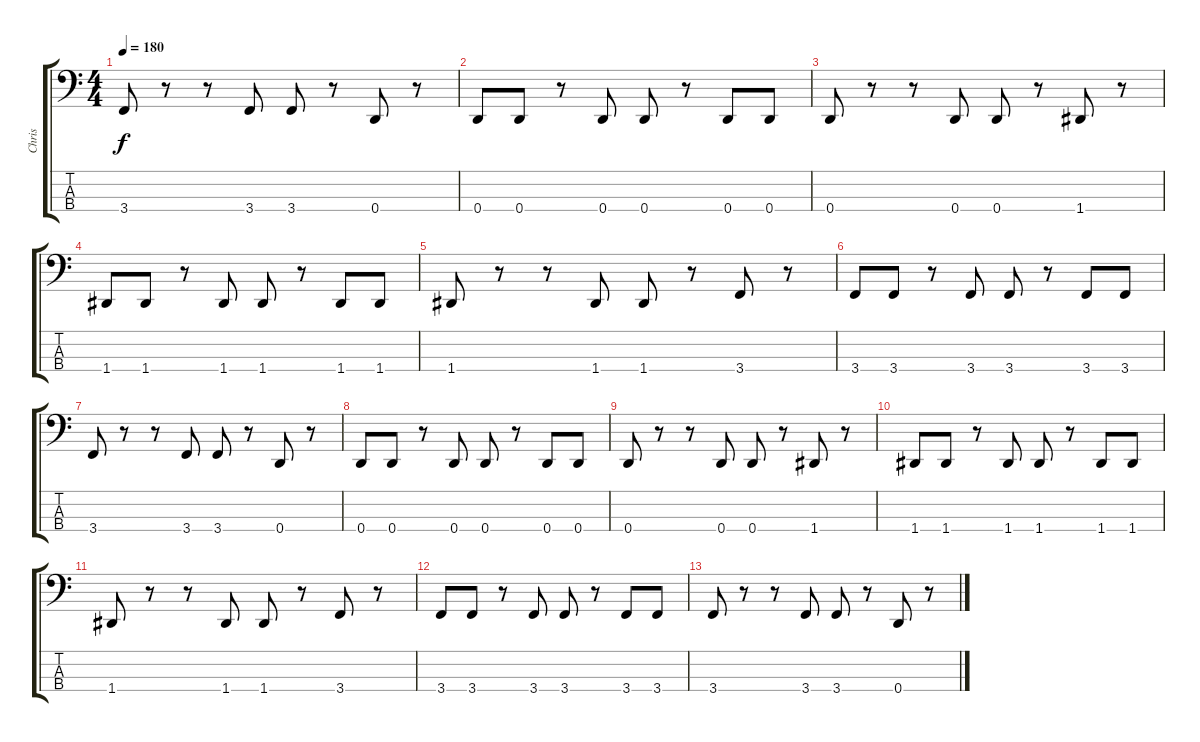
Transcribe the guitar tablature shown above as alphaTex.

\track ("Chris" "Chris") {instrument electricbassfinger}
\staff {score tabs}
\tuning (G2 D2 A1 D1) {hide}
\ts (4 4)
\tempo 180
\clef f4
\ks c
3.4.8{dy f} r.8 r.8 3.4.8 3.4.8 r.8 0.4.8 r.8 |
0.4.8 0.4.8 r.8 0.4.8 0.4.8 r.8 0.4.8 0.4.8 |
0.4.8 r.8 r.8 0.4.8 0.4.8 r.8 1.4.8 r.8 |
1.4.8 1.4.8 r.8 1.4.8 1.4.8 r.8 1.4.8 1.4.8 |
1.4.8 r.8 r.8 1.4.8 1.4.8 r.8 3.4.8 r.8 |
3.4.8 3.4.8 r.8 3.4.8 3.4.8 r.8 3.4.8 3.4.8 |
3.4.8 r.8 r.8 3.4.8 3.4.8 r.8 0.4.8 r.8 |
0.4.8 0.4.8 r.8 0.4.8 0.4.8 r.8 0.4.8 0.4.8 |
0.4.8 r.8 r.8 0.4.8 0.4.8 r.8 1.4.8 r.8 |
1.4.8 1.4.8 r.8 1.4.8 1.4.8 r.8 1.4.8 1.4.8 |
1.4.8 r.8 r.8 1.4.8 1.4.8 r.8 3.4.8 r.8 |
3.4.8 3.4.8 r.8 3.4.8 3.4.8 r.8 3.4.8 3.4.8 |
3.4.8 r.8 r.8 3.4.8 3.4.8 r.8 0.4.8 r.8
